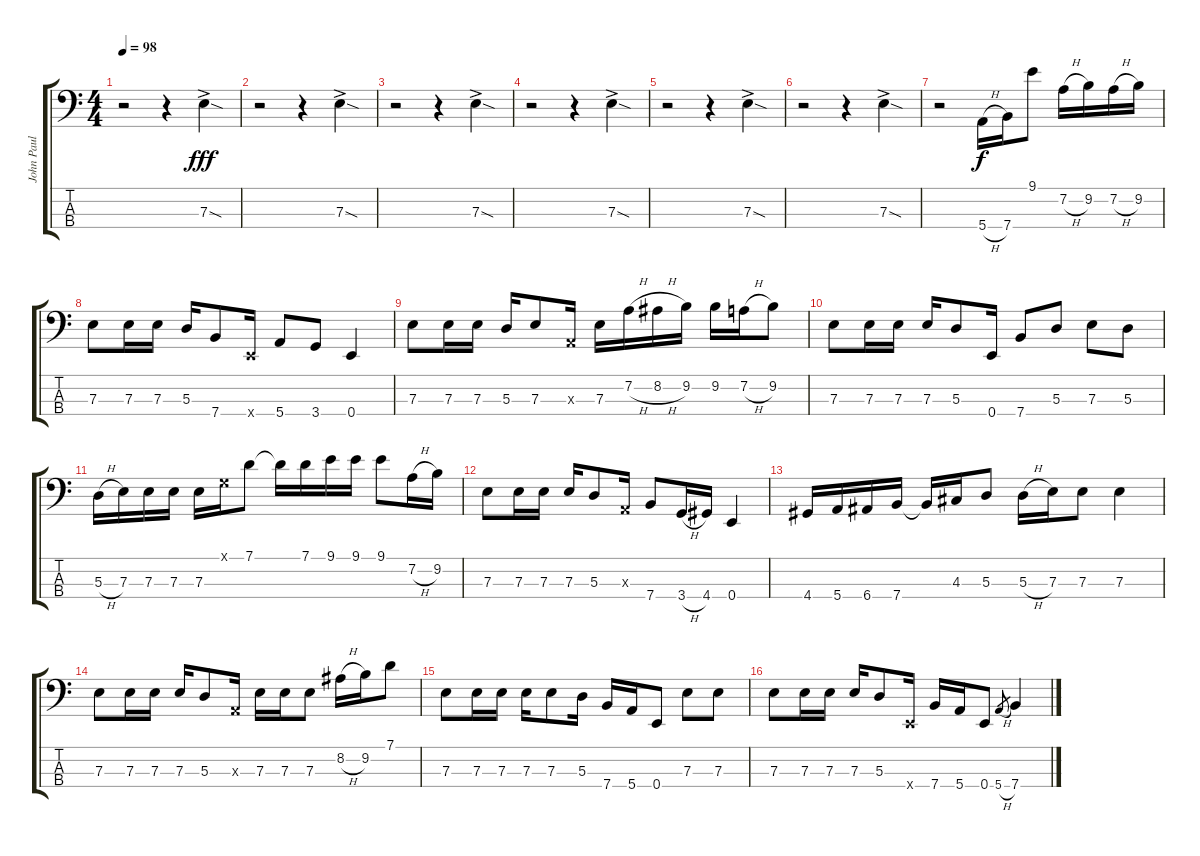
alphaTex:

\track ("John Paul Jones - Bass Guitar" "John Paul ") {instrument electricbassfinger}
\staff {score tabs}
\tuning (G2 D2 A1 E1) {hide}
\ts (4 4)
\tempo 98
\clef f4
\ks c
r.2{dy fff} r.4 7.3{sod ac}.4 |
r.2 r.4 7.3{sod ac}.4 |
r.2 r.4 7.3{sod ac}.4 |
r.2 r.4 7.3{sod ac}.4 |
r.2 r.4 7.3{sod ac}.4 |
r.2 r.4 7.3{sod ac}.4 |
r.2 5.4{h}.16{dy f} 7.4.16 9.1.8 7.2{h}.16 9.2.16 7.2{h}.16 9.2.16 |
7.3.8 7.3.16 7.3.16 5.3.16 7.4.8 0.4{x}.16 5.4.8 3.4.8 0.4.4 |
7.3.8 7.3.16 7.3.16 5.3.16 7.3.8 0.3{x}.16 7.3.16 7.2{h}.16 8.2{h}.16 9.2.16 9.2.16 7.2{h}.16 9.2.8 |
7.3.8 7.3.16 7.3.16 7.3.16 5.3.8 0.4.16 7.4.8 5.3.8 7.3.8 5.3.8 |
5.3{h}.16 7.3.16 7.3.16 7.3.16 7.3.16 0.1{x}.16 7.1.8 7.1{t}.16 7.1.16 9.1.16 9.1.16 9.1.8 7.2{h}.16 9.2.16 |
7.3.8 7.3.16 7.3.16 7.3.16 5.3.8 0.3{x}.16 7.4.8 3.4{h}.16 4.4.16 0.4.4 |
4.4.16 5.4.16 6.4.16 7.4.16 7.4{t}.16 4.3.16 5.3.8 5.3{h}.16 7.3.16 7.3.8 7.3.4 |
7.3.8 7.3.16 7.3.16 7.3.16 5.3.8 0.3{x}.16 7.3.16 7.3.16 7.3.8 8.2{h}.16 9.2.16 7.1.8 |
7.3.8 7.3.16 7.3.16 7.3.16 7.3.8 5.3.16 7.4.16 5.4.16 0.4.8 7.3.8 7.3.8 |
7.3.8 7.3.16 7.3.16 7.3.16 5.3.8 0.4{x}.16 7.4.16 5.4.16 0.4.8 5.4{h}.8{gr} 7.4.4
